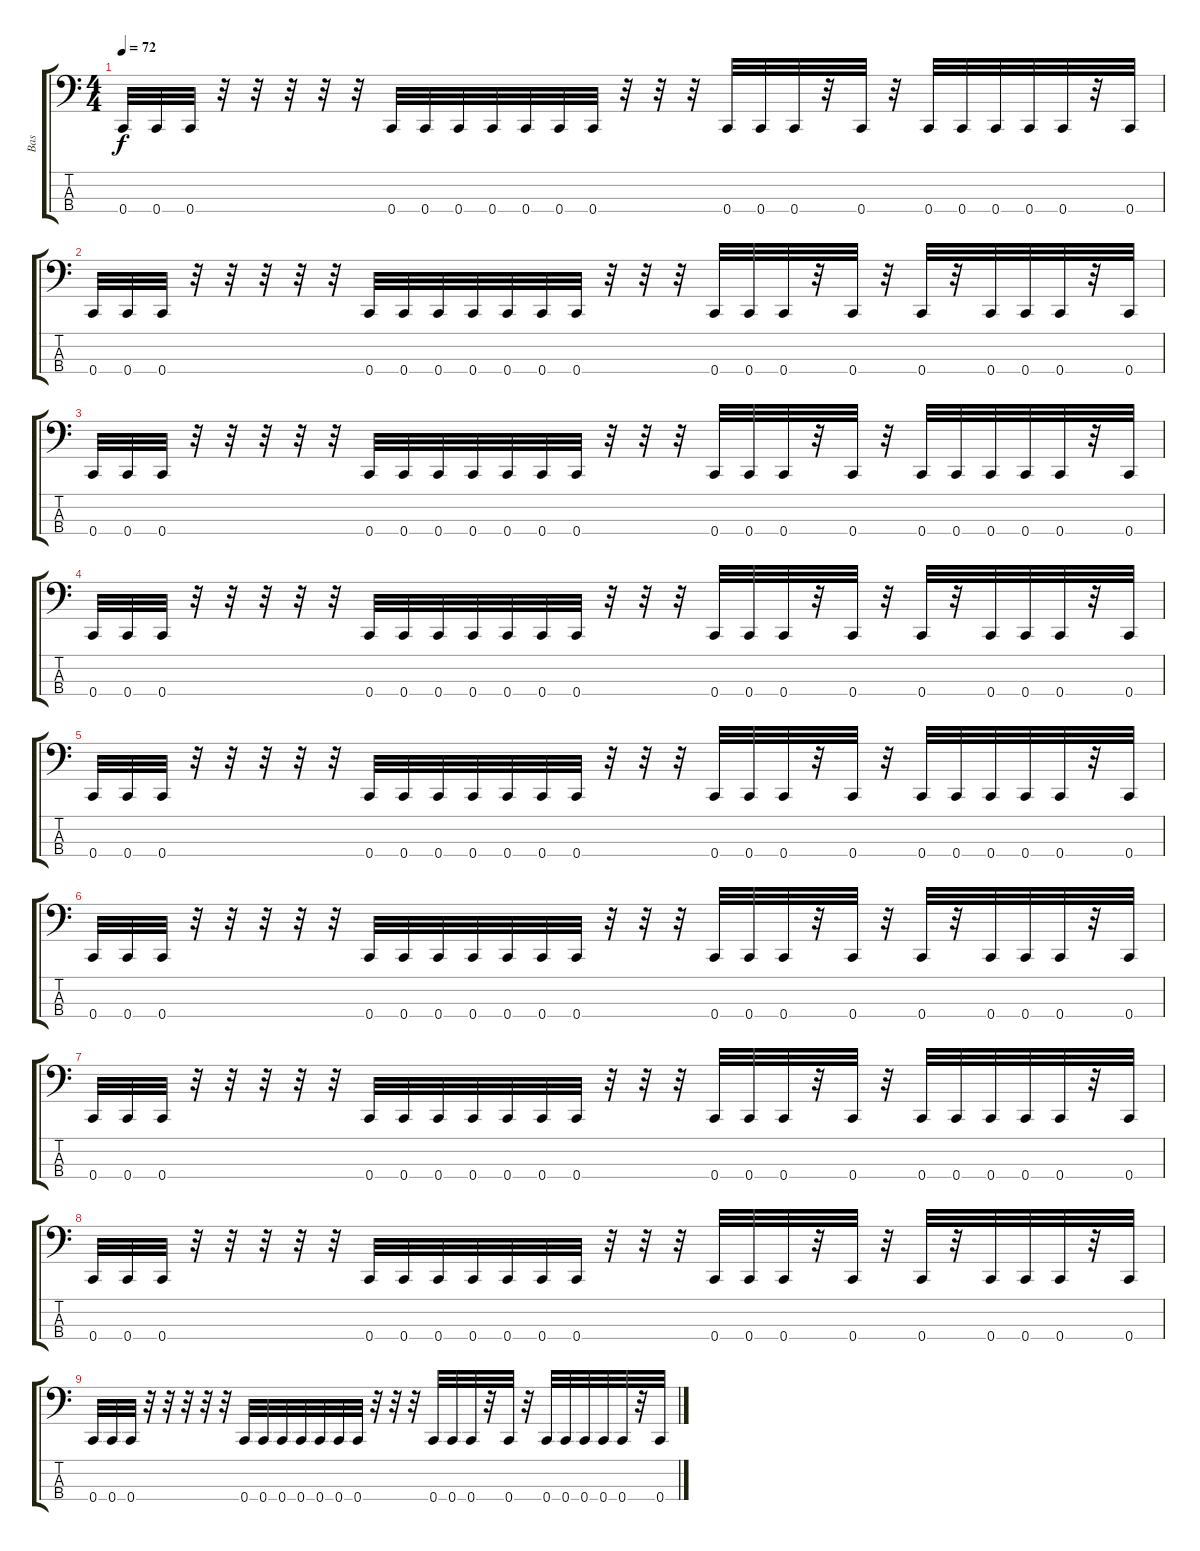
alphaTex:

\track ("Bas" "Bas") {instrument electricbassfinger}
\staff {score tabs}
\tuning (F2 C2 G1 C1) {hide}
\ts (4 4)
\tempo 72
\clef f4
\ks c
0.4.32{dy f} 0.4.32 0.4.32 r.32 r.32 r.32 r.32 r.32 0.4.32 0.4.32 0.4.32 0.4.32 0.4.32 0.4.32 0.4.32 r.32 r.32 r.32 0.4.32 0.4.32 0.4.32 r.32 0.4.32 r.32 0.4.32 0.4.32 0.4.32 0.4.32 0.4.32 r.32 0.4.32 |
0.4.32 0.4.32 0.4.32 r.32 r.32 r.32 r.32 r.32 0.4.32 0.4.32 0.4.32 0.4.32 0.4.32 0.4.32 0.4.32 r.32 r.32 r.32 0.4.32 0.4.32 0.4.32 r.32 0.4.32 r.32 0.4.32 r.32 0.4.32 0.4.32 0.4.32 r.32 0.4.32 |
0.4.32 0.4.32 0.4.32 r.32 r.32 r.32 r.32 r.32 0.4.32 0.4.32 0.4.32 0.4.32 0.4.32 0.4.32 0.4.32 r.32 r.32 r.32 0.4.32 0.4.32 0.4.32 r.32 0.4.32 r.32 0.4.32 0.4.32 0.4.32 0.4.32 0.4.32 r.32 0.4.32 |
0.4.32 0.4.32 0.4.32 r.32 r.32 r.32 r.32 r.32 0.4.32 0.4.32 0.4.32 0.4.32 0.4.32 0.4.32 0.4.32 r.32 r.32 r.32 0.4.32 0.4.32 0.4.32 r.32 0.4.32 r.32 0.4.32 r.32 0.4.32 0.4.32 0.4.32 r.32 0.4.32 |
0.4.32 0.4.32 0.4.32 r.32 r.32 r.32 r.32 r.32 0.4.32 0.4.32 0.4.32 0.4.32 0.4.32 0.4.32 0.4.32 r.32 r.32 r.32 0.4.32 0.4.32 0.4.32 r.32 0.4.32 r.32 0.4.32 0.4.32 0.4.32 0.4.32 0.4.32 r.32 0.4.32 |
0.4.32 0.4.32 0.4.32 r.32 r.32 r.32 r.32 r.32 0.4.32 0.4.32 0.4.32 0.4.32 0.4.32 0.4.32 0.4.32 r.32 r.32 r.32 0.4.32 0.4.32 0.4.32 r.32 0.4.32 r.32 0.4.32 r.32 0.4.32 0.4.32 0.4.32 r.32 0.4.32 |
0.4.32 0.4.32 0.4.32 r.32 r.32 r.32 r.32 r.32 0.4.32 0.4.32 0.4.32 0.4.32 0.4.32 0.4.32 0.4.32 r.32 r.32 r.32 0.4.32 0.4.32 0.4.32 r.32 0.4.32 r.32 0.4.32 0.4.32 0.4.32 0.4.32 0.4.32 r.32 0.4.32 |
0.4.32 0.4.32 0.4.32 r.32 r.32 r.32 r.32 r.32 0.4.32 0.4.32 0.4.32 0.4.32 0.4.32 0.4.32 0.4.32 r.32 r.32 r.32 0.4.32 0.4.32 0.4.32 r.32 0.4.32 r.32 0.4.32 r.32 0.4.32 0.4.32 0.4.32 r.32 0.4.32 |
0.4.32 0.4.32 0.4.32 r.32 r.32 r.32 r.32 r.32 0.4.32 0.4.32 0.4.32 0.4.32 0.4.32 0.4.32 0.4.32 r.32 r.32 r.32 0.4.32 0.4.32 0.4.32 r.32 0.4.32 r.32 0.4.32 0.4.32 0.4.32 0.4.32 0.4.32 r.32 0.4.32
